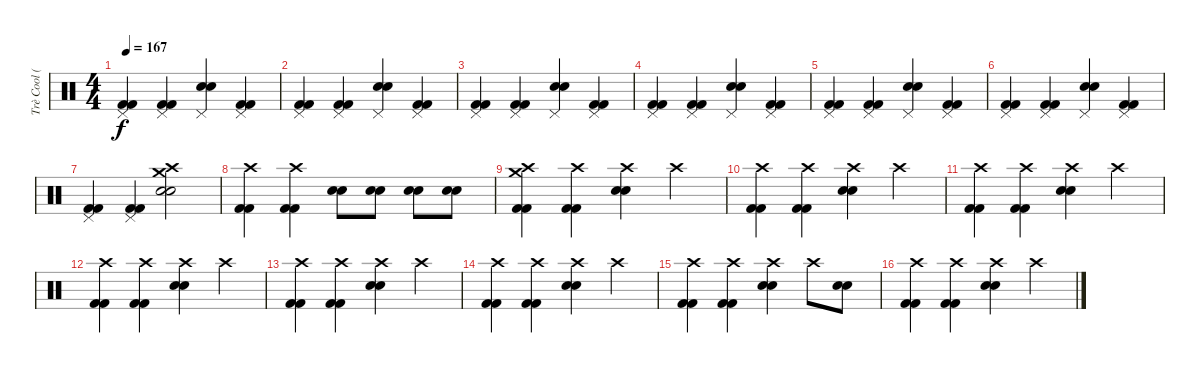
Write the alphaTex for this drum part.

\track ("Trè Cool (Drums)" "Trè Cool (") {instrument percussion}
\staff {score}
\articulation defaults
\ts (4 4)
\tempo 167
\clef neutral
\ks c
("Pedal Hi-Hat (hit)" "Kick (hit) 2" "Kick (hit) 2").4{dy f} ("Pedal Hi-Hat (hit)" "Kick (hit) 2" "Kick (hit) 2").4 ("Pedal Hi-Hat (hit)" "Snare (hit) 2" "Snare (hit) 2").4 ("Pedal Hi-Hat (hit)" "Kick (hit) 2" "Kick (hit) 2").4 |
("Pedal Hi-Hat (hit)" "Kick (hit) 2" "Kick (hit) 2").4 ("Pedal Hi-Hat (hit)" "Kick (hit) 2" "Kick (hit) 2").4 ("Pedal Hi-Hat (hit)" "Snare (hit) 2" "Snare (hit) 2").4 ("Pedal Hi-Hat (hit)" "Kick (hit) 2" "Kick (hit) 2").4 |
("Pedal Hi-Hat (hit)" "Kick (hit) 2" "Kick (hit) 2").4 ("Pedal Hi-Hat (hit)" "Kick (hit) 2" "Kick (hit) 2").4 ("Pedal Hi-Hat (hit)" "Snare (hit) 2" "Snare (hit) 2").4 ("Pedal Hi-Hat (hit)" "Kick (hit) 2" "Kick (hit) 2").4 |
("Pedal Hi-Hat (hit)" "Kick (hit) 2" "Kick (hit) 2").4 ("Pedal Hi-Hat (hit)" "Kick (hit) 2" "Kick (hit) 2").4 ("Pedal Hi-Hat (hit)" "Snare (hit) 2" "Snare (hit) 2").4 ("Pedal Hi-Hat (hit)" "Kick (hit) 2" "Kick (hit) 2").4 |
("Pedal Hi-Hat (hit)" "Kick (hit) 2" "Kick (hit) 2").4 ("Pedal Hi-Hat (hit)" "Kick (hit) 2" "Kick (hit) 2").4 ("Pedal Hi-Hat (hit)" "Snare (hit) 2" "Snare (hit) 2").4 ("Pedal Hi-Hat (hit)" "Kick (hit) 2" "Kick (hit) 2").4 |
("Pedal Hi-Hat (hit)" "Kick (hit) 2" "Kick (hit) 2").4 ("Pedal Hi-Hat (hit)" "Kick (hit) 2" "Kick (hit) 2").4 ("Pedal Hi-Hat (hit)" "Snare (hit) 2" "Snare (hit) 2").4 ("Pedal Hi-Hat (hit)" "Kick (hit) 2" "Kick (hit) 2").4 |
("Pedal Hi-Hat (hit)" "Kick (hit) 2" "Kick (hit) 2").4 ("Pedal Hi-Hat (hit)" "Kick (hit) 2" "Kick (hit) 2").4 ("Crash high (hit)" "Crash medium (hit)" "Snare (hit) 2" "Snare (hit) 2").2 |
("Crash high (hit)" "Kick (hit) 2" "Kick (hit) 2").4 ("Crash high (hit)" "Kick (hit) 2" "Kick (hit) 2").4 ("Snare (hit) 2" "Snare (hit) 2").8 ("Snare (hit) 2" "Snare (hit) 2").8 ("Snare (hit) 2" "Snare (hit) 2").8 ("Snare (hit) 2" "Snare (hit) 2").8 |
("Crash medium (hit)" "Crash high (hit)" "Kick (hit) 2" "Kick (hit) 2").4 ("Crash high (hit)" "Kick (hit) 2" "Kick (hit) 2").4 ("Crash high (hit)" "Snare (hit) 2" "Snare (hit) 2").4 "Crash high (hit)".4 |
("Crash high (hit)" "Kick (hit) 2" "Kick (hit) 2").4 ("Crash high (hit)" "Kick (hit) 2" "Kick (hit) 2").4 ("Crash high (hit)" "Snare (hit) 2" "Snare (hit) 2").4 "Crash high (hit)".4 |
("Crash high (hit)" "Kick (hit) 2" "Kick (hit) 2").4 ("Crash high (hit)" "Kick (hit) 2" "Kick (hit) 2").4 ("Crash high (hit)" "Snare (hit) 2" "Snare (hit) 2").4 "Crash high (hit)".4 |
("Crash high (hit)" "Kick (hit) 2" "Kick (hit) 2").4 ("Crash high (hit)" "Kick (hit) 2" "Kick (hit) 2").4 ("Crash high (hit)" "Snare (hit) 2" "Snare (hit) 2").4 "Crash high (hit)".4 |
("Crash high (hit)" "Kick (hit) 2" "Kick (hit) 2").4 ("Crash high (hit)" "Kick (hit) 2" "Kick (hit) 2").4 ("Crash high (hit)" "Snare (hit) 2" "Snare (hit) 2").4 "Crash high (hit)".4 |
("Crash high (hit)" "Kick (hit) 2" "Kick (hit) 2").4 ("Crash high (hit)" "Kick (hit) 2" "Kick (hit) 2").4 ("Crash high (hit)" "Snare (hit) 2" "Snare (hit) 2").4 "Crash high (hit)".4 |
("Crash high (hit)" "Kick (hit) 2" "Kick (hit) 2").4 ("Crash high (hit)" "Kick (hit) 2" "Kick (hit) 2").4 ("Crash high (hit)" "Snare (hit) 2" "Snare (hit) 2").4 "Crash high (hit)".8 ("Snare (hit) 2" "Snare (hit) 2").8 |
("Crash high (hit)" "Kick (hit) 2" "Kick (hit) 2").4 ("Crash high (hit)" "Kick (hit) 2" "Kick (hit) 2").4 ("Crash high (hit)" "Snare (hit) 2" "Snare (hit) 2").4 "Crash high (hit)".4
